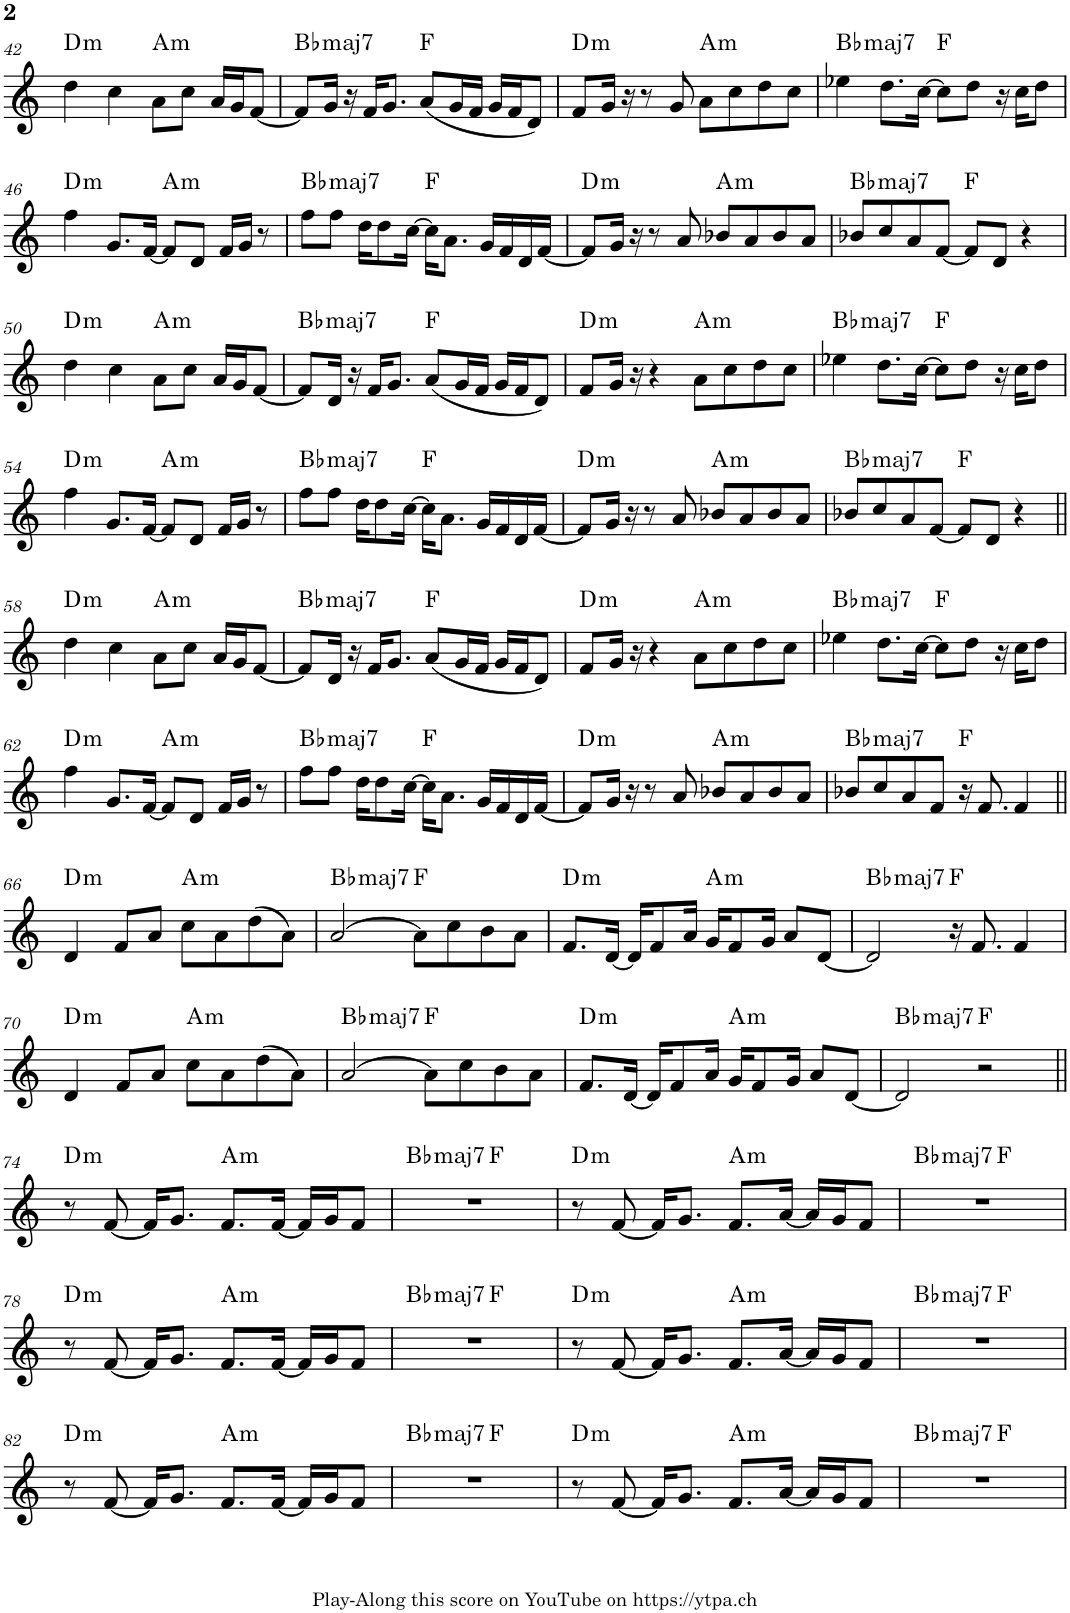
**kern	**harte
*part1	*part1
*staff1	*
*I"Piano	*
*I'Pno.	*
!!LO:PB:g=z
*clefG2	*
*k[]	*
*M4/4	*
=42	=42
!	!LO:H:kt=m
4dd\	D:min
4cc\	.
!	!LO:H:kt=m
8a\L	A:min
8cc\J	.
16a/LL	.
16g/J	.
[8f/J	.
=43	=43
!	!LO:H:kt=maj7
8f/L]	Bb:maj7
16g/Jk	.
16r	.
16f/KL	.
8.g/J	.
(8a/L	F:maj
16g/L	.
16f/JJ	.
16g/LL	.
16f/J	.
8d/J)	.
=44	=44
!	!LO:H:kt=m
8f/L	D:min
16g/Jk	.
16r	.
8r	.
8g/	.
!	!LO:H:kt=m
8a\L	A:min
8cc\	.
8dd\	.
8cc\J	.
=45	=45
!	!LO:H:kt=maj7
4ee-X\	Bb:maj7
8.dd\L	.
[16cc\Jk	.
8cc\L]	F:maj
8dd\J	.
16r	.
16cc\KL	.
8dd\J	.
!!LO:LB:g=z
=46	=46
!	!LO:H:kt=m
4ff\	D:min
8.g/L	.
[16f/Jk	.
!	!LO:H:kt=m
8f/L]	A:min
8d/J	.
16f/LL	.
16g/JJ	.
8r	.
=47	=47
!	!LO:H:kt=maj7
8ff\L	Bb:maj7
8ff\J	.
16dd\KL	.
8dd\	.
[16cc\Jk	.
16cc\KL]	F:maj
8.a\J	.
16g/LL	.
16f/	.
16d/	.
[16f/JJ	.
=48	=48
!	!LO:H:kt=m
8f/L]	D:min
16g/Jk	.
16r	.
8r	.
8a/	.
!	!LO:H:kt=m
8b-X/L	A:min
8a/	.
8b-/	.
8a/J	.
=49	=49
!	!LO:H:kt=maj7
8b-X/L	Bb:maj7
8cc/	.
8a/	.
[8f/J	.
8f/L]	F:maj
8d/J	.
4r	.
!!LO:LB:g=z
=50	=50
!	!LO:H:kt=m
4dd\	D:min
4cc\	.
!	!LO:H:kt=m
8a\L	A:min
8cc\J	.
16a/LL	.
16g/J	.
[8f/J	.
=51	=51
!	!LO:H:kt=maj7
8f/L]	Bb:maj7
16d/Jk	.
16r	.
16f/KL	.
8.g/J	.
(8a/L	F:maj
16g/L	.
16f/JJ	.
16g/LL	.
16f/J	.
8d/J)	.
=52	=52
!	!LO:H:kt=m
8f/L	D:min
16g/Jk	.
16r	.
4r	.
!	!LO:H:kt=m
8a\L	A:min
8cc\	.
8dd\	.
8cc\J	.
=53	=53
!	!LO:H:kt=maj7
4ee-X\	Bb:maj7
8.dd\L	.
[16cc\Jk	.
8cc\L]	F:maj
8dd\J	.
16r	.
16cc\KL	.
8dd\J	.
!!LO:LB:g=z
=54	=54
!	!LO:H:kt=m
4ff\	D:min
8.g/L	.
[16f/Jk	.
!	!LO:H:kt=m
8f/L]	A:min
8d/J	.
16f/LL	.
16g/JJ	.
8r	.
=55	=55
!	!LO:H:kt=maj7
8ff\L	Bb:maj7
8ff\J	.
16dd\KL	.
8dd\	.
[16cc\Jk	.
16cc\KL]	F:maj
8.a\J	.
16g/LL	.
16f/	.
16d/	.
[16f/JJ	.
=56	=56
!	!LO:H:kt=m
8f/L]	D:min
16g/Jk	.
16r	.
8r	.
8a/	.
!	!LO:H:kt=m
8b-X/L	A:min
8a/	.
8b-/	.
8a/J	.
=57	=57
!	!LO:H:kt=maj7
8b-X/L	Bb:maj7
8cc/	.
8a/	.
[8f/J	.
8f/L]	F:maj
8d/J	.
4r	.
!!LO:LB:g=z
=58||	=58||
!	!LO:H:kt=m
4dd\	D:min
4cc\	.
!	!LO:H:kt=m
8a\L	A:min
8cc\J	.
16a/LL	.
16g/J	.
[8f/J	.
=59	=59
!	!LO:H:kt=maj7
8f/L]	Bb:maj7
16d/Jk	.
16r	.
16f/KL	.
8.g/J	.
(8a/L	F:maj
16g/L	.
16f/JJ	.
16g/LL	.
16f/J	.
8d/J)	.
=60	=60
!	!LO:H:kt=m
8f/L	D:min
16g/Jk	.
16r	.
4r	.
!	!LO:H:kt=m
8a\L	A:min
8cc\	.
8dd\	.
8cc\J	.
=61	=61
!	!LO:H:kt=maj7
4ee-X\	Bb:maj7
8.dd\L	.
[16cc\Jk	.
8cc\L]	F:maj
8dd\J	.
16r	.
16cc\KL	.
8dd\J	.
!!LO:LB:g=z
=62	=62
!	!LO:H:kt=m
4ff\	D:min
8.g/L	.
[16f/Jk	.
!	!LO:H:kt=m
8f/L]	A:min
8d/J	.
16f/LL	.
16g/JJ	.
8r	.
=63	=63
!	!LO:H:kt=maj7
8ff\L	Bb:maj7
8ff\J	.
16dd\KL	.
8dd\	.
[16cc\Jk	.
16cc\KL]	F:maj
8.a\J	.
16g/LL	.
16f/	.
16d/	.
[16f/JJ	.
=64	=64
!	!LO:H:kt=m
8f/L]	D:min
16g/Jk	.
16r	.
8r	.
8a/	.
!	!LO:H:kt=m
8b-X/L	A:min
8a/	.
8b-/	.
8a/J	.
=65	=65
!	!LO:H:kt=maj7
8b-X/L	Bb:maj7
8cc/	.
8a/	.
8f/J	.
16r	F:maj
8.f/	.
4f/	.
!!LO:LB:g=z
=66||	=66||
!	!LO:H:kt=m
4d/	D:min
8f/L	.
8a/J	.
!	!LO:H:kt=m
8cc\L	A:min
8a\	.
(8dd\	.
8a\J)	.
=67	=67
!	!LO:H:kt=maj7
[2a/	Bb:maj7
8a\L]	F:maj
8cc\	.
8b\	.
8a\J	.
=68	=68
!	!LO:H:kt=m
8.f/L	D:min
[16d/Jk	.
16d/KL]	.
8f/	.
16a/Jk	.
!	!LO:H:kt=m
16g/KL	A:min
8f/	.
16g/Jk	.
8a/L	.
[8d/J	.
=69	=69
!	!LO:H:kt=maj7
2d/]	Bb:maj7
16r	F:maj
8.f/	.
4f/	.
!!LO:LB:g=z
=70	=70
!	!LO:H:kt=m
4d/	D:min
8f/L	.
8a/J	.
!	!LO:H:kt=m
8cc\L	A:min
8a\	.
(8dd\	.
8a\J)	.
=71	=71
!	!LO:H:kt=maj7
[2a/	Bb:maj7
8a\L]	F:maj
8cc\	.
8b\	.
8a\J	.
=72	=72
!	!LO:H:kt=m
8.f/L	D:min
[16d/Jk	.
16d/KL]	.
8f/	.
16a/Jk	.
!	!LO:H:kt=m
16g/KL	A:min
8f/	.
16g/Jk	.
8a/L	.
[8d/J	.
=73	=73
!	!LO:H:kt=maj7
2d/]	Bb:maj7
2r	F:maj
!!LO:LB:g=z
=74||	=74||
!	!LO:H:kt=m
8r	D:min
[8f/	.
16f/KL]	.
8.g/J	.
!	!LO:H:kt=m
8.f/L	A:min
[16f/Jk	.
16f/LL]	.
16g/J	.
8f/J	.
=75	=75
!	!LO:H:kt=maj7
*^	*
1r	2ryy	Bb:maj7
.	2ryy	F:maj
=76	=76	=76
!	!	!LO:H:kt=m
*v	*v	*
8r	D:min
[8f/	.
16f/KL]	.
8.g/J	.
!	!LO:H:kt=m
8.f/L	A:min
[16a/Jk	.
16a/LL]	.
16g/J	.
8f/J	.
=77	=77
!	!LO:H:kt=maj7
*^	*
1r	2ryy	Bb:maj7
.	2ryy	F:maj
!!LO:LB:g=z	!!
=78	=78	=78
!	!	!LO:H:kt=m
*v	*v	*
8r	D:min
[8f/	.
16f/KL]	.
8.g/J	.
!	!LO:H:kt=m
8.f/L	A:min
[16f/Jk	.
16f/LL]	.
16g/J	.
8f/J	.
=79	=79
!	!LO:H:kt=maj7
*^	*
1r	2ryy	Bb:maj7
.	2ryy	F:maj
=80	=80	=80
!	!	!LO:H:kt=m
*v	*v	*
8r	D:min
[8f/	.
16f/KL]	.
8.g/J	.
!	!LO:H:kt=m
8.f/L	A:min
[16a/Jk	.
16a/LL]	.
16g/J	.
8f/J	.
=81	=81
!	!LO:H:kt=maj7
*^	*
1r	2ryy	Bb:maj7
.	2ryy	F:maj
!!LO:LB:g=z	!!
=82	=82	=82
!	!	!LO:H:kt=m
*v	*v	*
8r	D:min
[8f/	.
16f/KL]	.
8.g/J	.
!	!LO:H:kt=m
8.f/L	A:min
[16f/Jk	.
16f/LL]	.
16g/J	.
8f/J	.
=83	=83
!	!LO:H:kt=maj7
*^	*
1r	2ryy	Bb:maj7
.	2ryy	F:maj
=84	=84	=84
!	!	!LO:H:kt=m
*v	*v	*
8r	D:min
[8f/	.
16f/KL]	.
8.g/J	.
!	!LO:H:kt=m
8.f/L	A:min
[16a/Jk	.
16a/LL]	.
16g/J	.
8f/J	.
=85	=85
!	!LO:H:kt=maj7
*^	*
1r	2ryy	Bb:maj7
.	2ryy	F:maj
*v	*v	*
=	=
*-	*-
